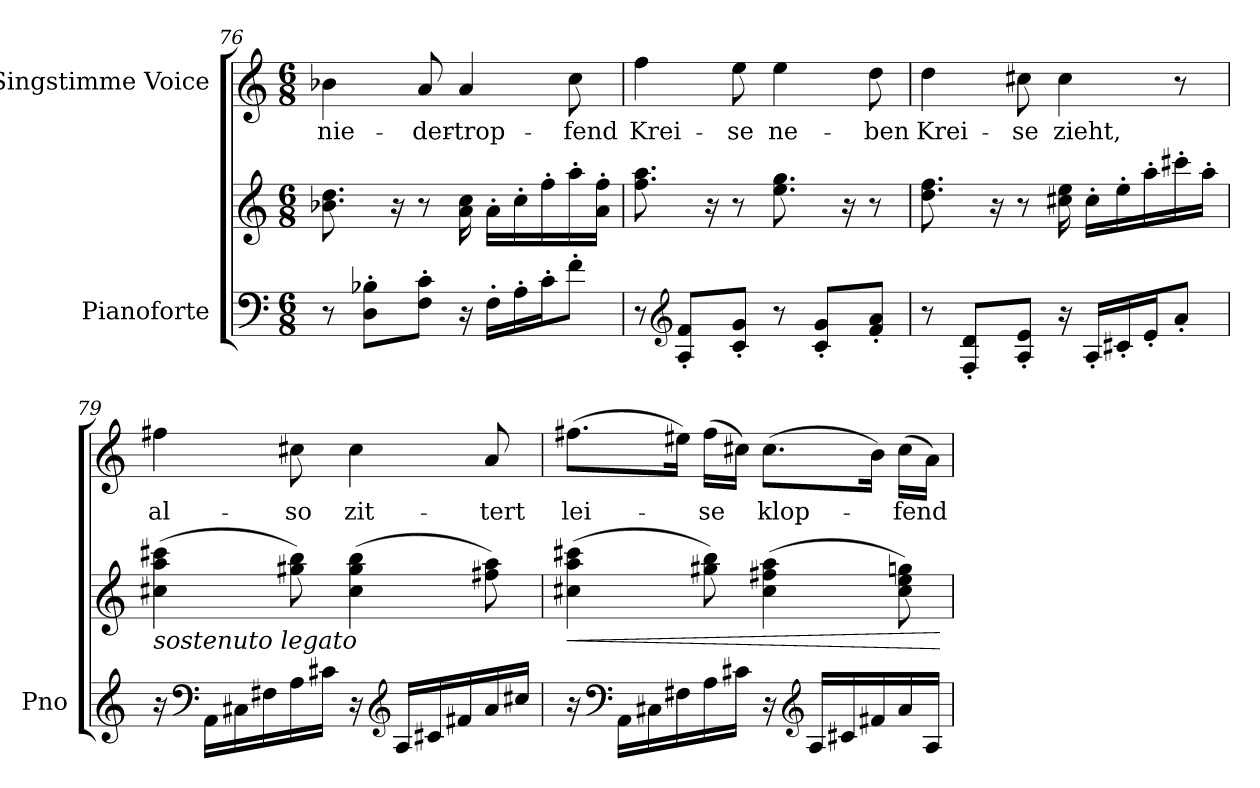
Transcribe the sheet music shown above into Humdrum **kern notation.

**kern	**kern	**dynam	**kern	**text
*part2	*part2	*part2	*part1	*part1
*staff3	*staff2	*staff2/3	*staff1	*staff1
*I"Pianoforte	*	*	*I"Singstimme Voice	*
*I'Pno	*	*	*	*
*clefF4	*clefG2	*	*clefG2	*
*k[]	*k[]	*	*k[]	*
*M6/8	*M6/8	*	*M6/8	*
=76	=76	=76	=76	=76
!	!	!	!	!LO:LY:b
8r	8.b-X\ 8.dd\	.	4b-X\	nie-
8D\' 8B-X\'L	.	.	.	.
.	16r	.	.	.
!	!	!	!	!LO:LY:b
8F\' 8c\'J	8r	.	8a/	-der-
!	!	!	!	!LO:LY:b
16r	16a\ 16cc\	.	4a/	-trop-
16F'\LL	16a'\LL	.	.	.
16A'\	16cc'\	.	.	.
16c'\J	16ff'\	.	.	.
!	!	!	!	!LO:LY:b
8f'\J	16aa'\	.	8cc\	-fend
.	16a\' 16ff\'JJ	.	.	.
=77	=77	=77	=77	=77
!	!	!	!	!LO:LY:b
8r	8.ff\ 8.aa\	.	4ff\	Krei-
*clefG2	*	*	*	*
8A/' 8f/'L	.	.	.	.
.	16r	.	.	.
!	!	!	!	!LO:LY:b
8c/' 8g/'J	8r	.	8ee\	-se
!	!	!	!	!LO:LY:b
8r	8.ee\ 8.gg\	.	4ee\	ne-
8c/' 8g/'L	.	.	.	.
.	16r	.	.	.
!	!	!	!	!LO:LY:b
8f/' 8a/'J	8r	.	8dd\	-ben
!!LO:LB:g=z
=78	=78	=78	=78	=78
!	!	!	!	!LO:LY:b
8r	8.dd\ 8.ff\	.	4dd\	Krei-
8F/' 8d/'L	.	.	.	.
.	16r	.	.	.
!	!	!	!	!LO:LY:b
8A/' 8e/'J	8r	.	8cc#X\	-se
!	!	!	!	!LO:LY:b
16r	16cc#X\ 16ee\	.	4cc#\	zieht,
16A'/LL	16cc#'\LL	.	.	.
16c#X'/	16ee'\	.	.	.
16e'/J	16aa'\	.	.	.
8a'/J	16ccc#X'\	.	8r	.
.	16aa'\JJ	.	.	.
=79	=79	=79	=79	=79
!	!LO:TX:b:i:t=sostenuto legato	!	!	!
!	!	!	!	!LO:LY:b
16r	(4cc#X\ 4aa\ 4ccc#X\	.	4ff#X\	al-
*clefF4	*	*	*	*
16AA\LL	.	.	.	.
16C#X\	.	.	.	.
16F#X\	.	.	.	.
!	!	!	!	!LO:LY:b
16A\	8gg#X\ 8bb\)	.	8cc#X\	-so
16c#X\JJ	.	.	.	.
!	!	!	!	!LO:LY:b
16r	(4cc#\ 4gg#\ 4bb\	.	4cc#\	zit-
*clefG2	*	*	*	*
16A/LL	.	.	.	.
16c#X/	.	.	.	.
16f#X/	.	.	.	.
!	!	!	!	!LO:LY:b
16a/	8ff#X\ 8aa\)	.	8a/	-tert
16cc#X/JJ	.	.	.	.
=80	=80	=80	=80	=80
!	!	!LO:HP:b	!	!LO:LY:b
16r	(4cc#X\ 4aa\ 4ccc#X\	<	(8.ff#X\L	lei-
*clefF4	*	*	*	*
16AA\LL	.	.	.	.
16C#X\	.	.	.	.
16F#X\	.	.	16ee#X\Jk)	.
!	!	!	!	!LO:LY:b
16A\	8gg#X\ 8bb\)	.	(16ff#\LL	-se
16c#X\JJ	.	.	16cc#X\JJ)	.
!	!	!	!	!LO:LY:b
16r	(4cc#\ 4ff#X\ 4aa\	.	(8.cc#\L	klop-
*clefG2	*	*	*	*
16A/LL	.	.	.	.
16c#X/	.	.	.	.
16f#X/	.	.	16b\Jk)	.
!	!	!	!	!LO:LY:b
16a/	8cc#\ 8ee\ 8ggn\)	.	(16cc#\LL	-fend
16A/JJ	.	.	16a\JJ)	.
.	.	[	.	.
=	=	=	=	=
*-	*-	*-	*-	*-
